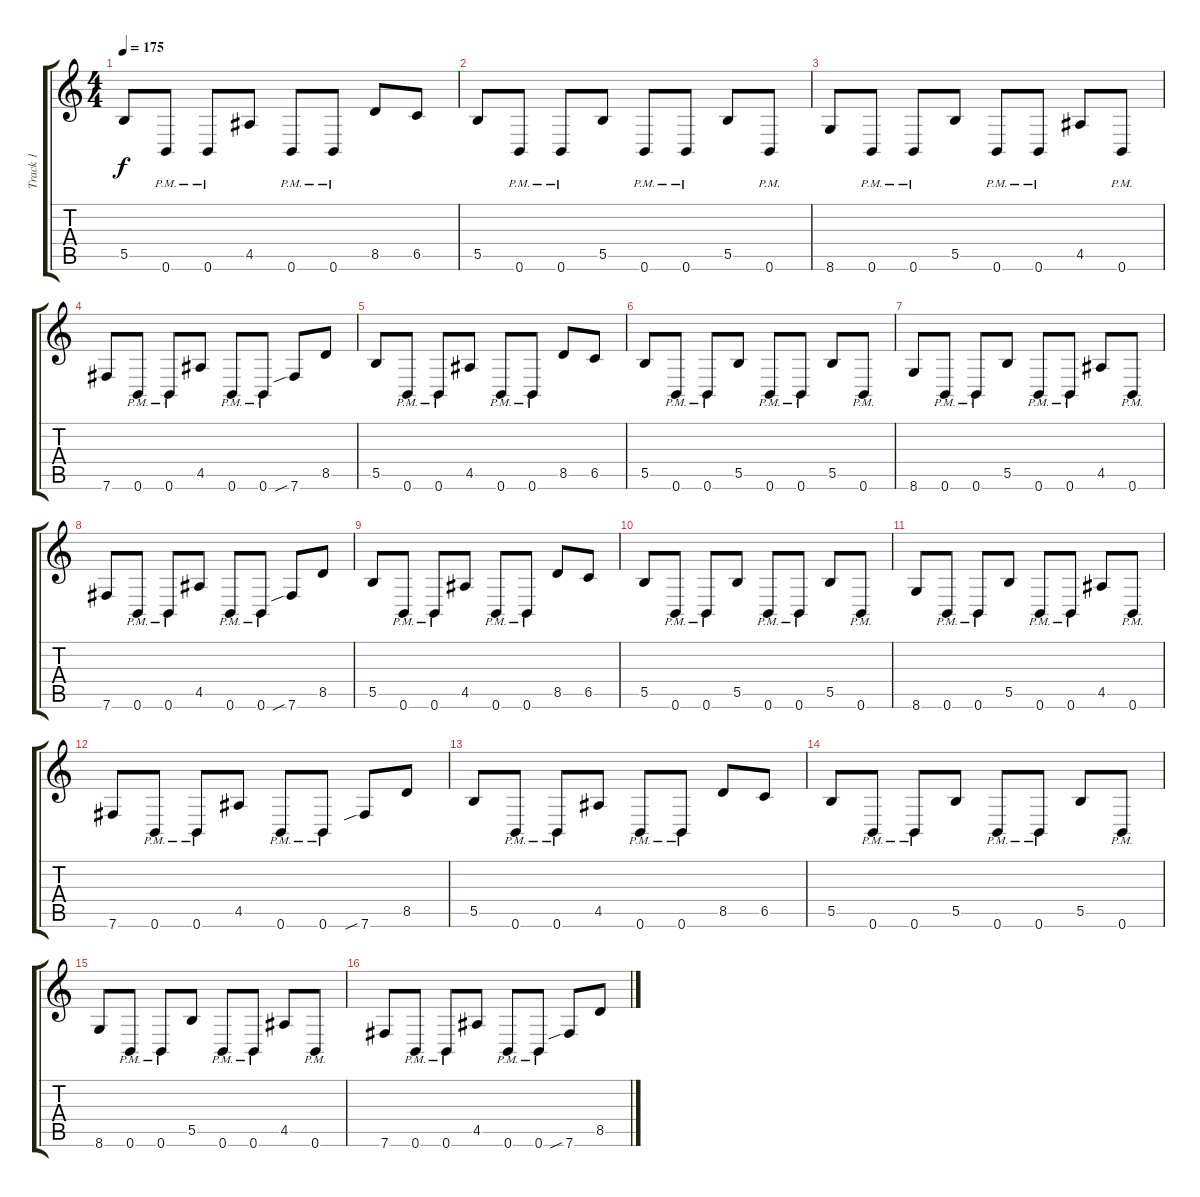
\track ("Track 1" "Track 1") {instrument distortionguitar}
\staff {score tabs}
\tuning (Db4 Ab3 E3 B2 Gb2 B1) {hide}
\ts (4 4)
\tempo 175
\clef g2
\ks c
5.5.8{dy f} 0.6{pm}.8 0.6{pm}.8 4.5.8 0.6{pm}.8 0.6{pm}.8 8.5.8 6.5.8 |
5.5.8 0.6{pm}.8 0.6{pm}.8 5.5.8 0.6{pm}.8 0.6{pm}.8 5.5.8 0.6{pm}.8 |
8.6.8 0.6{pm}.8 0.6{pm}.8 5.5.8 0.6{pm}.8 0.6{pm}.8 4.5.8 0.6{pm}.8 |
7.6.8 0.6{pm}.8 0.6{pm}.8 4.5.8 0.6{pm}.8 0.6{pm}.8 7.6{sib}.8 8.5.8 |
5.5.8 0.6{pm}.8 0.6{pm}.8 4.5.8 0.6{pm}.8 0.6{pm}.8 8.5.8 6.5.8 |
5.5.8 0.6{pm}.8 0.6{pm}.8 5.5.8 0.6{pm}.8 0.6{pm}.8 5.5.8 0.6{pm}.8 |
8.6.8 0.6{pm}.8 0.6{pm}.8 5.5.8 0.6{pm}.8 0.6{pm}.8 4.5.8 0.6{pm}.8 |
7.6.8 0.6{pm}.8 0.6{pm}.8 4.5.8 0.6{pm}.8 0.6{pm}.8 7.6{sib}.8 8.5.8 |
5.5.8 0.6{pm}.8 0.6{pm}.8 4.5.8 0.6{pm}.8 0.6{pm}.8 8.5.8 6.5.8 |
5.5.8 0.6{pm}.8 0.6{pm}.8 5.5.8 0.6{pm}.8 0.6{pm}.8 5.5.8 0.6{pm}.8 |
8.6.8 0.6{pm}.8 0.6{pm}.8 5.5.8 0.6{pm}.8 0.6{pm}.8 4.5.8 0.6{pm}.8 |
7.6.8 0.6{pm}.8 0.6{pm}.8 4.5.8 0.6{pm}.8 0.6{pm}.8 7.6{sib}.8 8.5.8 |
5.5.8 0.6{pm}.8 0.6{pm}.8 4.5.8 0.6{pm}.8 0.6{pm}.8 8.5.8 6.5.8 |
5.5.8 0.6{pm}.8 0.6{pm}.8 5.5.8 0.6{pm}.8 0.6{pm}.8 5.5.8 0.6{pm}.8 |
8.6.8 0.6{pm}.8 0.6{pm}.8 5.5.8 0.6{pm}.8 0.6{pm}.8 4.5.8 0.6{pm}.8 |
7.6.8 0.6{pm}.8 0.6{pm}.8 4.5.8 0.6{pm}.8 0.6{pm}.8 7.6{sib}.8 8.5.8
